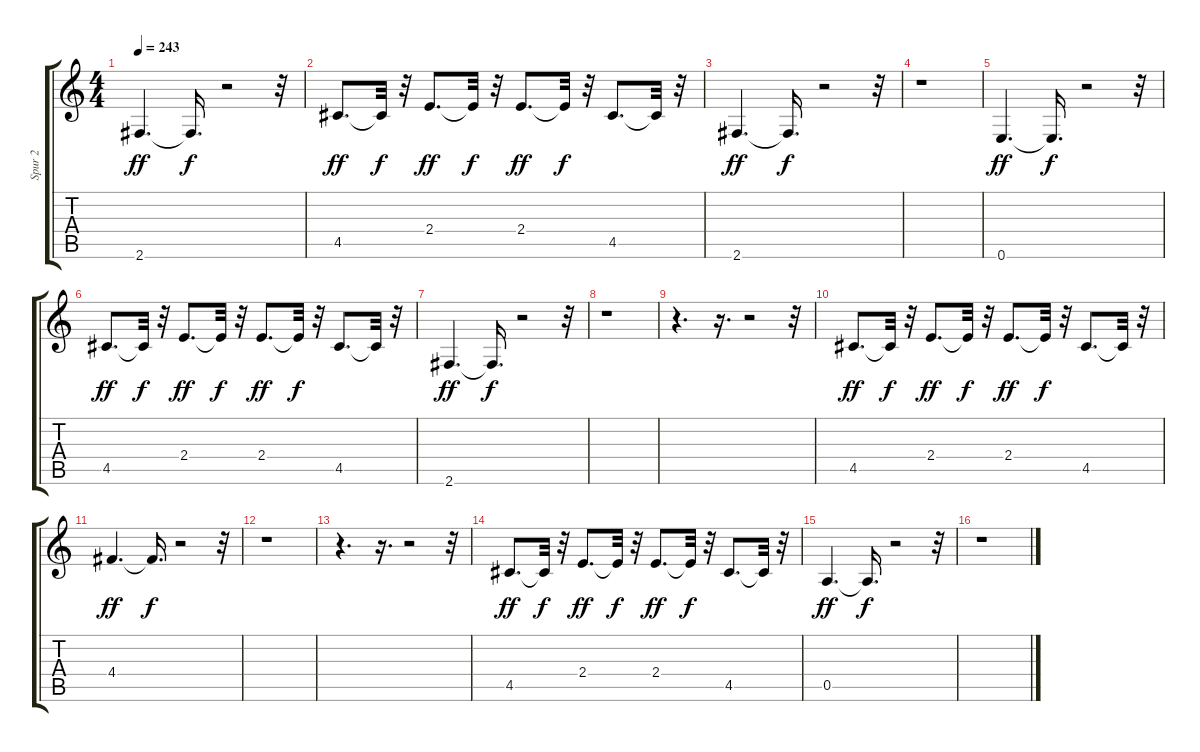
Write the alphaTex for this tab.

\track ("Spur 2" "Spur 2") {instrument electricbassfinger}
\staff {score tabs}
\tuning (E4 B3 G3 D3 A2 E2) {hide}
\ts (4 4)
\tempo 243
\clef g2
\ks c
2.6.4{d dy ff} 2.6{t}.16{d dy f} r.2 r.32 |
4.5.8{d dy ff} 4.5{t}.32{dy f} r.32 2.4.8{d dy ff} 2.4{t}.32{dy f} r.32 2.4.8{d dy ff} 2.4{t}.32{dy f} r.32 4.5.8{d} 4.5{t}.32 r.32 |
2.6.4{d dy ff} 2.6{t}.16{d dy f} r.2 r.32 |
r.1 |
0.6.4{d dy ff} 0.6{t}.16{d dy f} r.2 r.32 |
4.5.8{d dy ff} 4.5{t}.32{dy f} r.32 2.4.8{d dy ff} 2.4{t}.32{dy f} r.32 2.4.8{d dy ff} 2.4{t}.32{dy f} r.32 4.5.8{d} 4.5{t}.32 r.32 |
2.6.4{d dy ff} 2.6{t}.16{d dy f} r.2 r.32 |
r.1 |
r.4{d} r.16{d} r.2 r.32 |
4.5.8{d dy ff} 4.5{t}.32{dy f} r.32 2.4.8{d dy ff} 2.4{t}.32{dy f} r.32 2.4.8{d dy ff} 2.4{t}.32{dy f} r.32 4.5.8{d} 4.5{t}.32 r.32 |
4.4.4{d dy ff} 4.4{t}.16{d dy f} r.2 r.32 |
r.1 |
r.4{d} r.16{d} r.2 r.32 |
4.5.8{d dy ff} 4.5{t}.32{dy f} r.32 2.4.8{d dy ff} 2.4{t}.32{dy f} r.32 2.4.8{d dy ff} 2.4{t}.32{dy f} r.32 4.5.8{d} 4.5{t}.32 r.32 |
0.5.4{d dy ff} 0.5{t}.16{d dy f} r.2 r.32 |
r.1
